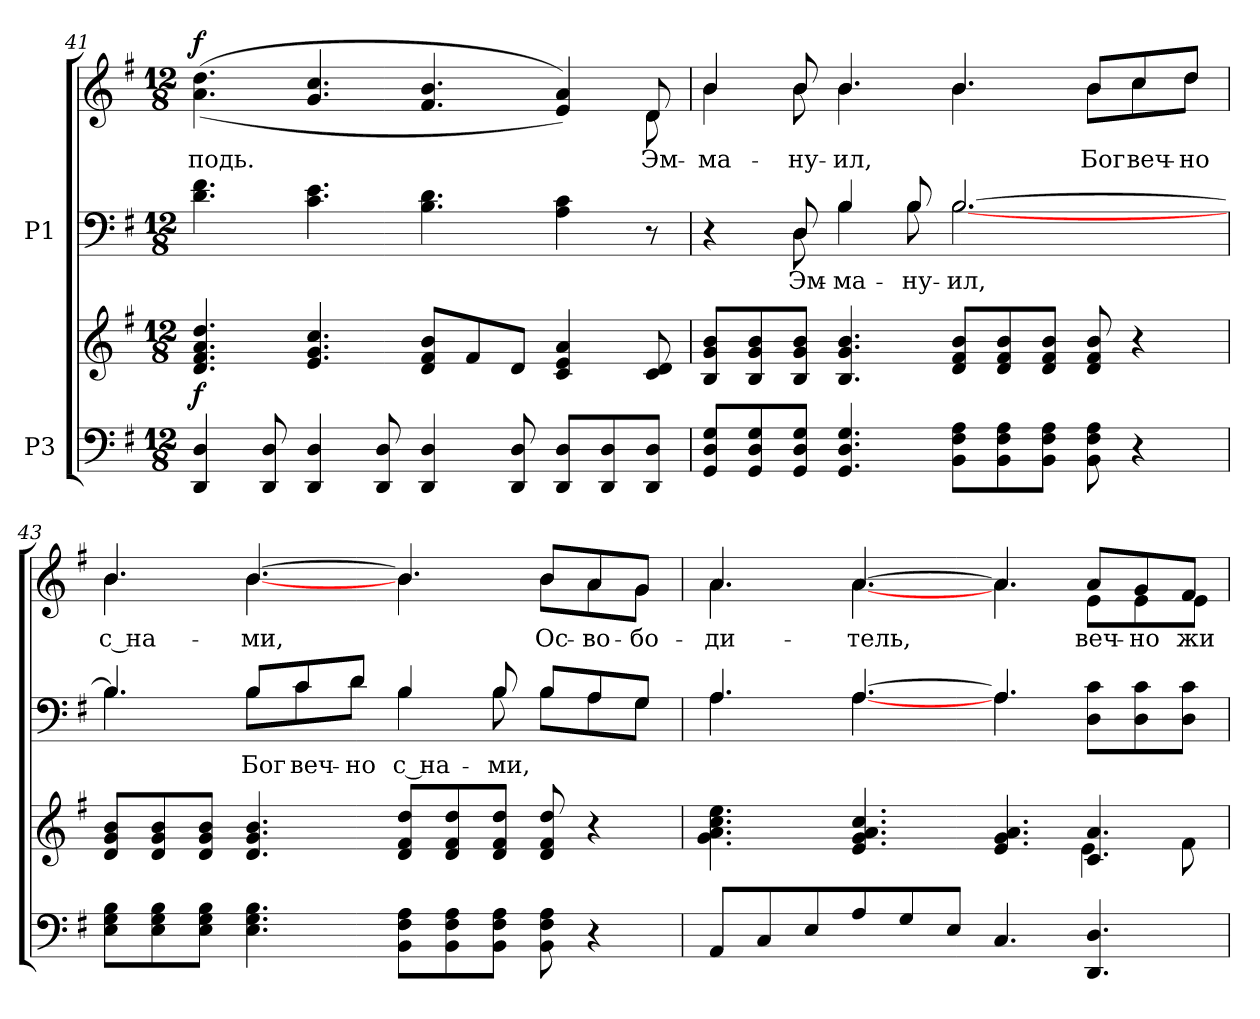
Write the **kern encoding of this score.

**kern	**kern	**dynam	**kern	**text	**kern	**text	**dynam
*part2	*part2	*part2	*part1	*part1	*part1	*part1	*part1
*staff4	*staff3	*staff3/4	*staff2	*staff2	*staff1	*staff1	*staff1/2
*I"P3	*	*	*I"P1	*	*	*	*
!!LO:LB:g=z
*clefF4	*clefG2	*	*clefF4	*	*clefG2	*	*
*k[f#]	*k[f#]	*	*k[f#]	*	*k[f#]	*	*
*G:	*G:	*	*G:	*	*G:	*	*
*M12/8	*M12/8	*	*M12/8	*	*M12/8	*	*
=41	=41	=41	=41	=41	=41	=41	=41
!	!	!	!	!	!	!LO:LY:b:color=#000000	!
*	*	*	*	*	*^	*	*
4DDi/ 4Di	4.di/ 4.f#i 4.ai 4.ddi	f	4.di\ 4.f#i	.	((4.ai\ 4.ddi	4.ryy	-подь.	f
8DDi/ 8Di	.	.	.	.	.	.	.	.
*	*	*	*	*	*v	*v	*	*
4DDi/ 4Di	4.ei/ 4.gi 4.cci	.	4.ci\ 4.ei	.	4.gi/ 4.cci	.	.
8DDi/ 8Di	.	.	.	.	.	.	.
4DDi/ 4Di	8di/ 8f#i 8biL	.	4.Bi\ 4.di	.	4.f#i/ 4.bi	.	.
.	8f#i/	.	.	.	.	.	.
8DDi/ 8Di	8di/J	.	.	.	.	.	.
8DDi/ 8DiL	4ci/ 4ei 4ai	.	4Ai\ 4ci	.	4ei/ 4ai))	.	.
8DDi/ 8Di	.	.	.	.	.	.	.
!	!	!	!	!	!	!LO:LY:b:color=#000000	!
*	*	*	*	*	*^	*	*
8DDi/ 8DiJ	8ci/ 8di	.	8r	.	8di/	8di\	Эм-	.
=42	=42	=42	=42	=42	=42	=42	=42	=42
*	*	*	*^	*	*	*	*	*
!	!	!	!	!	!	!	!	!LO:LY:b:color=#000000	!
8GGi/ 8Di 8GiL	8Bi/ 8gi 8biL	.	4r	8ryy	.	4bi/	4bi\	-ма-	.
8GGi/ 8Di 8Gi	8Bi/ 8gi 8bi	.	.	8ryy	.	.	.	.	.
!	!	!	!	!	!LO:LY:a:color=#000000	!	!	!	!
!	!	!	!	!	!	!	!	!LO:LY:b:color=#000000	!
8GGi/ 8Di 8GiJ	8Bi/ 8gi 8biJ	.	8Di/	8Di\	Эм-	8bi/	8bi\	-ну-	.
!	!	!	!	!	!LO:LY:a:color=#000000	!	!	!	!
!	!	!	!	!	!	!	!	!LO:LY:b:color=#000000	!
4.GGi/ 4.Di 4.Gi	4.Bi/ 4.gi 4.bi	.	4Bi/	4Bi\	-ма-	4.bi/	4.bi\	-ил,	.
!	!	!	!	!	!LO:LY:a:color=#000000	!	!	!	!
.	.	.	8Bi/	8Bi\	-ну-	.	.	.	.
!	!	!	!	!	!LO:LY:a:color=#000000	!	!	!	!
8BBi\ 8F#i 8AiL	8di/ 8f#i 8biL	.	[>2.Bi/	[<2.Bi\	-ил,	4.bi/	4.bi\	.	.
8BBi\ 8F#i 8Ai	8di/ 8f#i 8bi	.	.	.	.	.	.	.	.
8BBi\ 8F#i 8AiJ	8di/ 8f#i 8biJ	.	.	.	.	.	.	.	.
!	!	!	!	!	!	!	!	!LO:LY:b:color=#000000	!
8BBi\ 8F#i 8Ai	8di/ 8f#i 8bi	.	.	.	.	8bi/L	8bi\L	Бог	.
!	!	!	!	!	!	!	!	!LO:LY:b:color=#000000	!
4r	4r	.	.	.	.	8cci/	8cci\	веч-	.
!	!	!	!	!	!	!	!	!LO:LY:b:color=#000000	!
.	.	.	.	.	.	8ddi/J	8ddi\J	-но	.
!!LO:PB:g=z	!!
=43	=43	=43	=43	=43	=43	=43	=43	=43	=43
!	!	!	!	!	!	!	!	!LO:LY:b:color=#000000	!
8Ei\ 8Gi 8BiL	8di/ 8gi 8biL	.	4.Bi/]	4.Bi\	.	4.bi/	4.bi\	с на-	.
8Ei\ 8Gi 8Bi	8di/ 8gi 8bi	.	.	.	.	.	.	.	.
8Ei\ 8Gi 8BiJ	8di/ 8gi 8biJ	.	.	.	.	.	.	.	.
!	!	!	!	!	!LO:LY:a:color=#000000	!	!	!	!
!	!	!	!	!	!	!	!	!LO:LY:b:color=#000000	!
4.Ei\ 4.Gi 4.Bi	4.di/ 4.gi 4.bi	.	8Bi/L	8Bi\L	Бог	[>4.bi/	[<4.bi\	-ми,	.
!	!	!	!	!	!LO:LY:a:color=#000000	!	!	!	!
.	.	.	8ci/	8ci\	веч-	.	.	.	.
!	!	!	!	!	!LO:LY:a:color=#000000	!	!	!	!
.	.	.	8di/J	8di\J	-но	.	.	.	.
!	!	!	!	!	!LO:LY:a:color=#000000	!	!	!	!
8BBi\ 8F#i 8AiL	8di/ 8f#i 8ddiL	.	4Bi/	4Bi\	с на-	4.bi/]	4.bi\	.	.
8BBi\ 8F#i 8Ai	8di/ 8f#i 8ddi	.	.	.	.	.	.	.	.
!	!	!	!	!	!LO:LY:a:color=#000000	!	!	!	!
8BBi\ 8F#i 8AiJ	8di/ 8f#i 8ddiJ	.	8Bi/	8Bi\	-ми,	.	.	.	.
!	!	!	!	!	!	!	!	!LO:LY:b:color=#000000	!
8BBi\ 8F#i 8Ai	8di/ 8f#i 8ddi	.	8Bi/L	8Bi\L	.	8bi/L	8bi\L	Ос-	.
!	!	!	!	!	!	!	!	!LO:LY:b:color=#000000	!
4r	4r	.	8Ai/	8Ai\	.	8ai/	8ai\	-во-	.
!	!	!	!	!	!	!	!	!LO:LY:b:color=#000000	!
.	.	.	8Gi/J	8Gi\J	.	8gi/J	8gi\J	-бо-	.
=44	=44	=44	=44	=44	=44	=44	=44	=44	=44
*	*^	*	*	*	*	*	*	*	*
!	!	!	!	!	!	!	!	!	!LO:LY:b:color=#000000	!
8AAi/L	4.gi\ 4.ai 4.cci 4.eei	8ryy	.	4.Ai/	4.Ai\	.	4.ai/	4.ai\	-ди-	.
*	*v	*v	*	*	*	*	*	*	*	*
8Ci/	.	.	.	.	.	.	.	.	.
8Ei/	.	.	.	.	.	.	.	.	.
!	!	!	!	!	!	!	!	!LO:LY:b:color=#000000	!
8Ai/	4.ei/ 4.gi 4.ai 4.cci	.	[>4.Ai/	[<4.Ai\	.	[>4.ai/	[<4.ai\	-тель,	.
8Gi/	.	.	.	.	.	.	.	.	.
8Ei/J	.	.	.	.	.	.	.	.	.
4.Ci/	4.ei/ 4.gi 4.ai	.	4.Ai/]	4.Ai\	.	4.ai/]	4.ai\	.	.
*	*^	*	*	*	*	*	*	*	*
!	!	!	!	!	!	!	!	!	!LO:LY:b:color=#000000	!
4.DDi/ 4.Di	4.ci/ 4.ai	4ei\	.	8Di\ 8ciL	4.ryy	.	8ai/L	8ei\L	веч-	.
!	!	!	!	!	!	!	!	!	!LO:LY:b:color=#000000	!
.	.	.	.	8Di\ 8ci	.	.	8gi/	8ei\	-но	.
!	!	!	!	!	!	!	!	!	!LO:LY:b:color=#000000	!
.	.	8f#i\	.	8Di\ 8ciJ	.	.	8f#i/J	8ei\J	жи-	.
*	*v	*v	*	*	*	*	*	*	*	*
*	*	*	*v	*v	*	*	*	*	*
*	*	*	*	*	*v	*v	*	*
=	=	=	=	=	=	=	=
*-	*-	*-	*-	*-	*-	*-	*-
